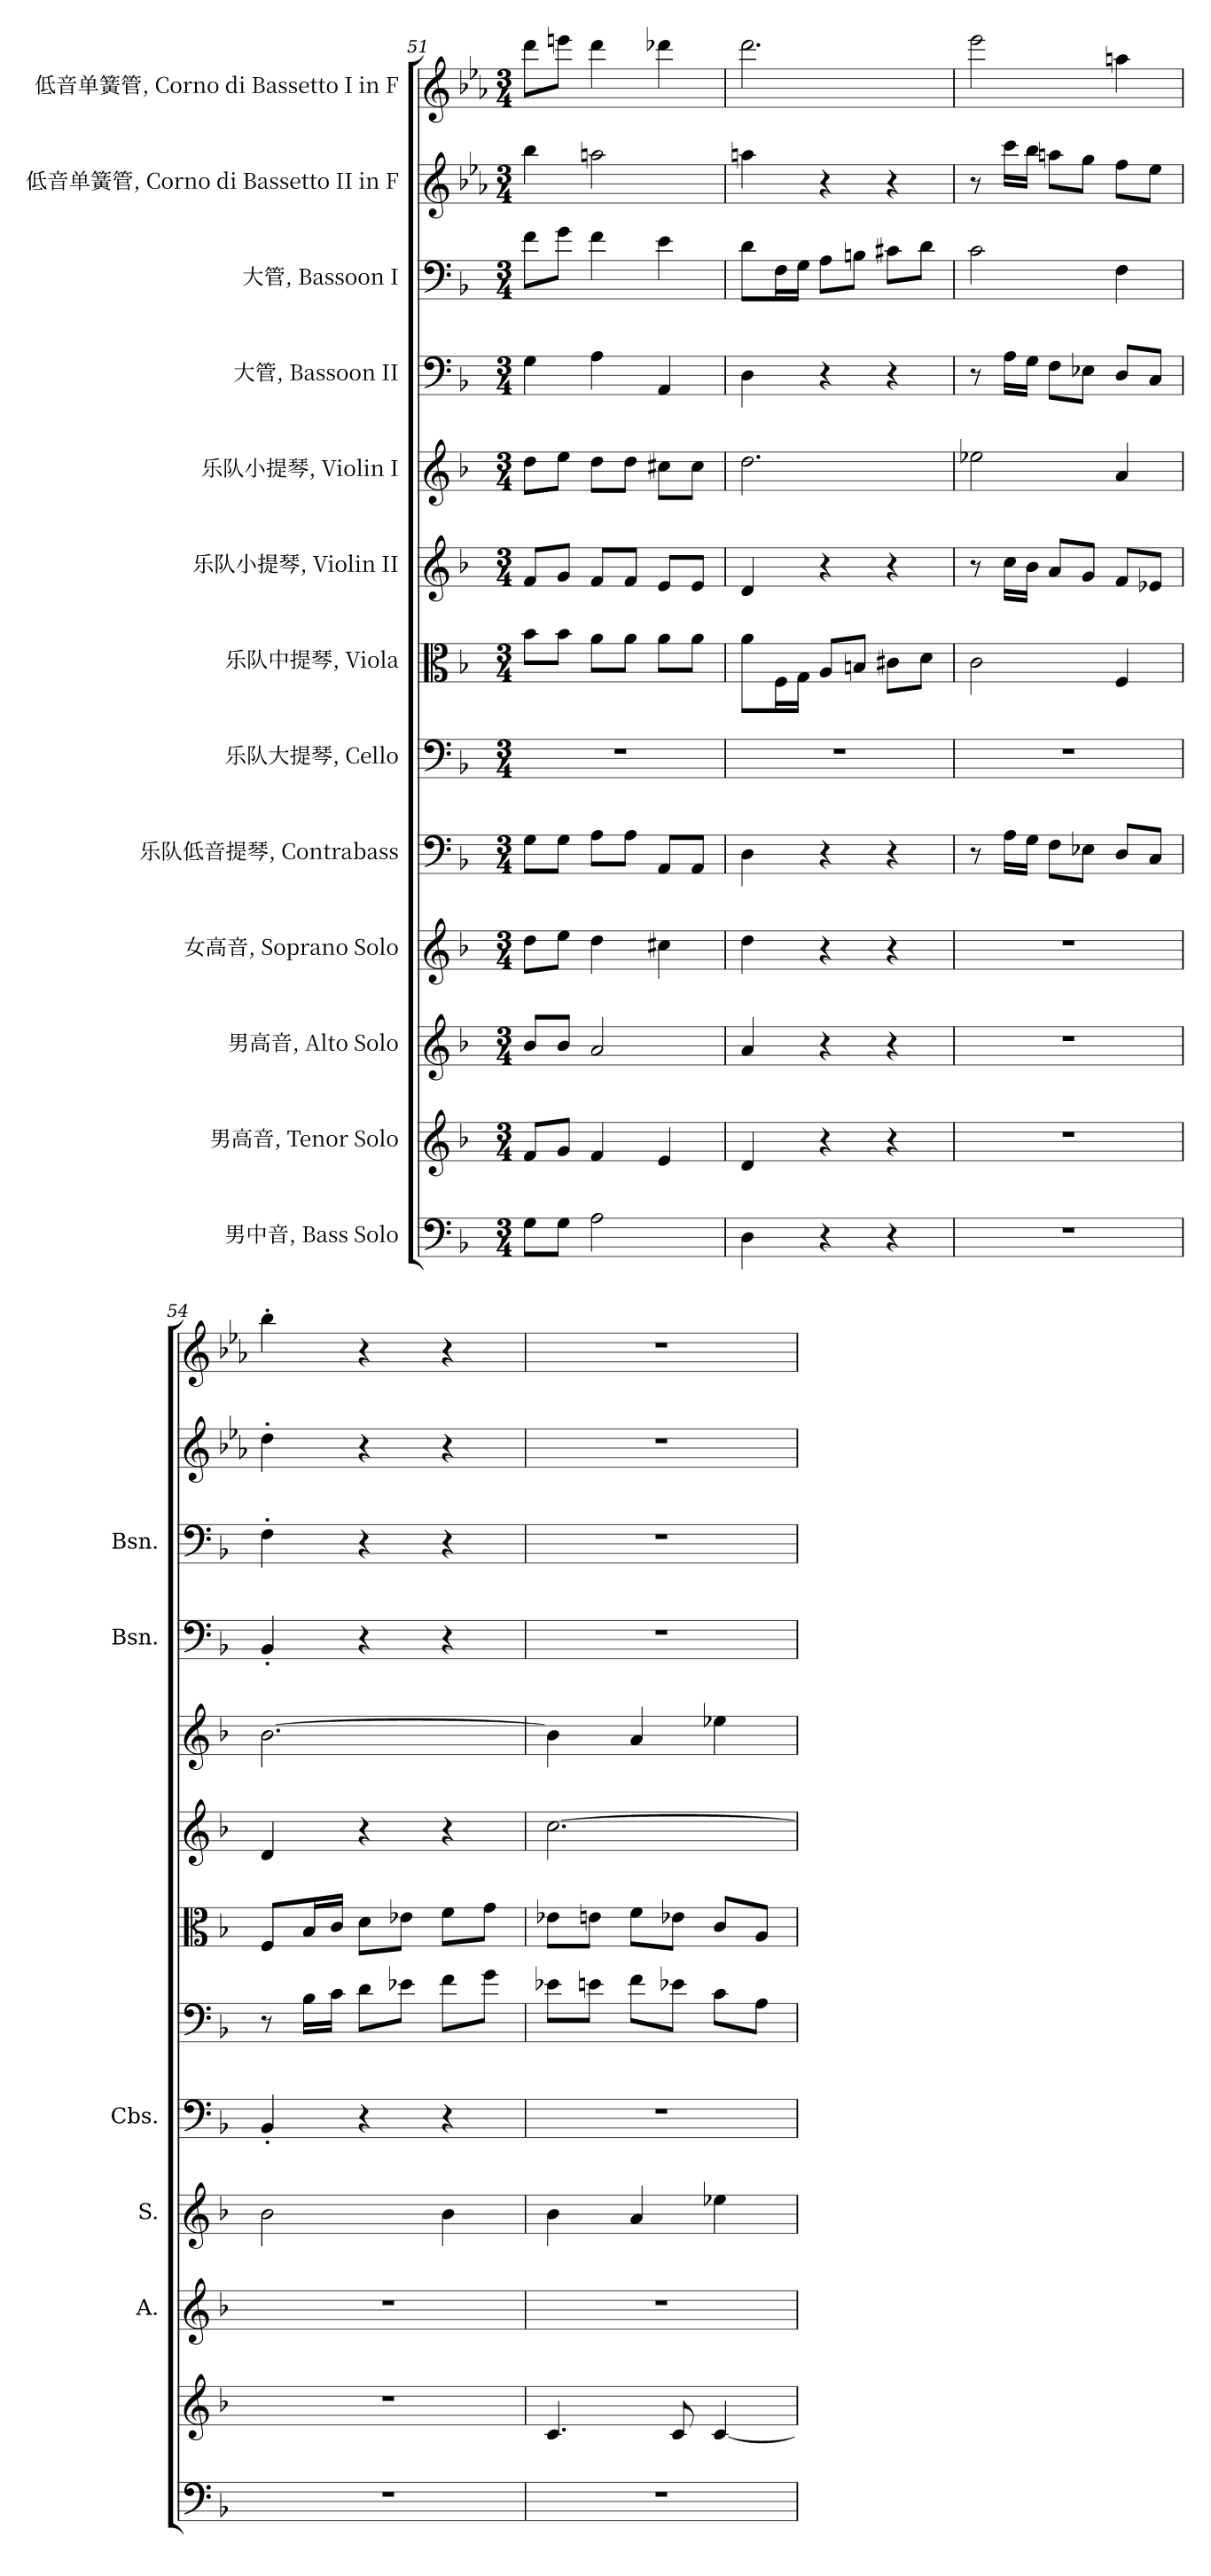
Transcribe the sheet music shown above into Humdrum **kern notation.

**kern	**kern	**kern	**kern	**kern	**kern	**kern	**kern	**kern	**kern	**kern	**kern	**kern
*part13	*part12	*part11	*part10	*part9	*part8	*part7	*part6	*part5	*part4	*part3	*part2	*part1
*staff13	*staff12	*staff11	*staff10	*staff9	*staff8	*staff7	*staff6	*staff5	*staff4	*staff3	*staff2	*staff1
*I"男中音, Bass Solo	*I"男高音, Tenor Solo	*I"男高音, Alto Solo	*I"女高音, Soprano Solo	*I"乐队低音提琴, Contrabass	*I"乐队大提琴, Cello	*I"乐队中提琴, Viola	*I"乐队小提琴, Violin II	*I"乐队小提琴, Violin I	*I"大管, Bassoon II	*I"大管, Bassoon I	*I"低音单簧管, Corno di Bassetto II in F	*I"低音单簧管, Corno di Bassetto I  in F
*	*	*I'A.	*I'S.	*I'Cbs.	*	*	*	*	*I'Bsn.	*I'Bsn.	*	*
!!LO:PB:g=z
*clefF4	*clefG2	*clefG2	*clefG2	*clefF4	*clefF4	*clefC3	*clefG2	*clefG2	*clefF4	*clefF4	*clefG2	*clefG2
*	*	*	*	*ITrd7c12	*	*	*	*	*	*	*ITrd8c14	*ITrd8c14
*k[b-]	*k[b-]	*k[b-]	*k[b-]	*k[b-]	*k[b-]	*k[b-]	*k[b-]	*k[b-]	*k[b-]	*k[b-]	*k[b-e-a-]	*k[b-e-a-]
*M3/4	*M3/4	*M3/4	*M3/4	*M3/4	*M3/4	*M3/4	*M3/4	*M3/4	*M3/4	*M3/4	*M3/4	*M3/4
=51	=51	=51	=51	=51	=51	=51	=51	=51	=51	=51	=51	=51
8G\L	8f/L	8b-/L	8dd\L	8GG\L	2.r	8b-\L	8f/L	8dd\L	4G\	8f\L	4b-\	8dd\L
8G\J	8g/J	8b-/J	8ee\J	8GG\J	.	8b-\J	8g/J	8ee\J	.	8g\J	.	8een\J
2A\	4f/	2a/	4dd\	8AA\L	.	8a\L	8f/L	8dd\L	4A\	4f\	2an\	4dd\
.	.	.	.	8AA\J	.	8a\J	8f/J	8dd\J	.	.	.	.
.	4e/	.	4cc#X\	8AAA/L	.	8a\L	8e/L	8cc#X\L	4AA/	4e\	.	4dd-X\
.	.	.	.	8AAA/J	.	8a\J	8e/J	8cc#\J	.	.	.	.
=52	=52	=52	=52	=52	=52	=52	=52	=52	=52	=52	=52	=52
4D\	4d/	4a/	4dd\	4DD\	2.r	8a\L	4d/	2.dd\	4D\	8d\L	4an\	2.dd\
.	.	.	.	.	.	16F\L	.	.	.	16F\L	.	.
.	.	.	.	.	.	16G\JJ	.	.	.	16G\JJ	.	.
4r	4r	4r	4r	4r	.	8A/L	4r	.	4r	8A\L	4r	.
.	.	.	.	.	.	8Bn/J	.	.	.	8Bn\J	.	.
4r	4r	4r	4r	4r	.	8c#X\L	4r	.	4r	8c#X\L	4r	.
.	.	.	.	.	.	8d\J	.	.	.	8d\J	.	.
=53	=53	=53	=53	=53	=53	=53	=53	=53	=53	=53	=53	=53
2.r	2.r	2.r	2.r	8r	2.r	2c\	8r	2ee-X\	8r	2c\	8r	2ee-\
.	.	.	.	16AA\LL	.	.	16cc\LL	.	16A\LL	.	16cc\LL	.
.	.	.	.	16GG\JJ	.	.	16b-\JJ	.	16G\JJ	.	16b-\JJ	.
.	.	.	.	8FF\L	.	.	8a/L	.	8F\L	.	8an\L	.
.	.	.	.	8EE-X\J	.	.	8g/J	.	8E-X\J	.	8g\J	.
.	.	.	.	8DD/L	.	4F/	8f/L	4a/	8D/L	4F\	8f\L	4an\
.	.	.	.	8CC/J	.	.	8e-X/J	.	8C/J	.	8e-\J	.
=54	=54	=54	=54	=54	=54	=54	=54	=54	=54	=54	=54	=54
2.r	2.r	2.r	2b-\	4BBB-'/	8r	8F/L	4d/	[2.b-\	4BB-'/	4F'\	4d'\	4b-'\
.	.	.	.	.	16B-\LL	16B-/L	.	.	.	.	.	.
.	.	.	.	.	16c\JJ	16c/JJ	.	.	.	.	.	.
.	.	.	.	4r	8d\L	8d\L	4r	.	4r	4r	4r	4r
.	.	.	.	.	8e-X\J	8e-X\J	.	.	.	.	.	.
.	.	.	4b-\	4r	8f\L	8f\L	4r	.	4r	4r	4r	4r
.	.	.	.	.	8g\J	8g\J	.	.	.	.	.	.
!!LO:PB:g=z
=55	=55	=55	=55	=55	=55	=55	=55	=55	=55	=55	=55	=55
2.r	4.c/	2.r	4b-\	2.r	8e-X\L	8e-X\L	[2.cc\	4b-\]	2.r	2.r	2.r	2.r
.	.	.	.	.	8en\J	8en\J	.	.	.	.	.	.
.	.	.	4a/	.	8f\L	8f\L	.	4a/	.	.	.	.
.	8c/	.	.	.	8e-X\J	8e-X\J	.	.	.	.	.	.
.	[4c/	.	4ee-X\	.	8c\L	8c/L	.	4ee-X\	.	.	.	.
.	.	.	.	.	8A\J	8A/J	.	.	.	.	.	.
=	=	=	=	=	=	=	=	=	=	=	=	=
*-	*-	*-	*-	*-	*-	*-	*-	*-	*-	*-	*-	*-
